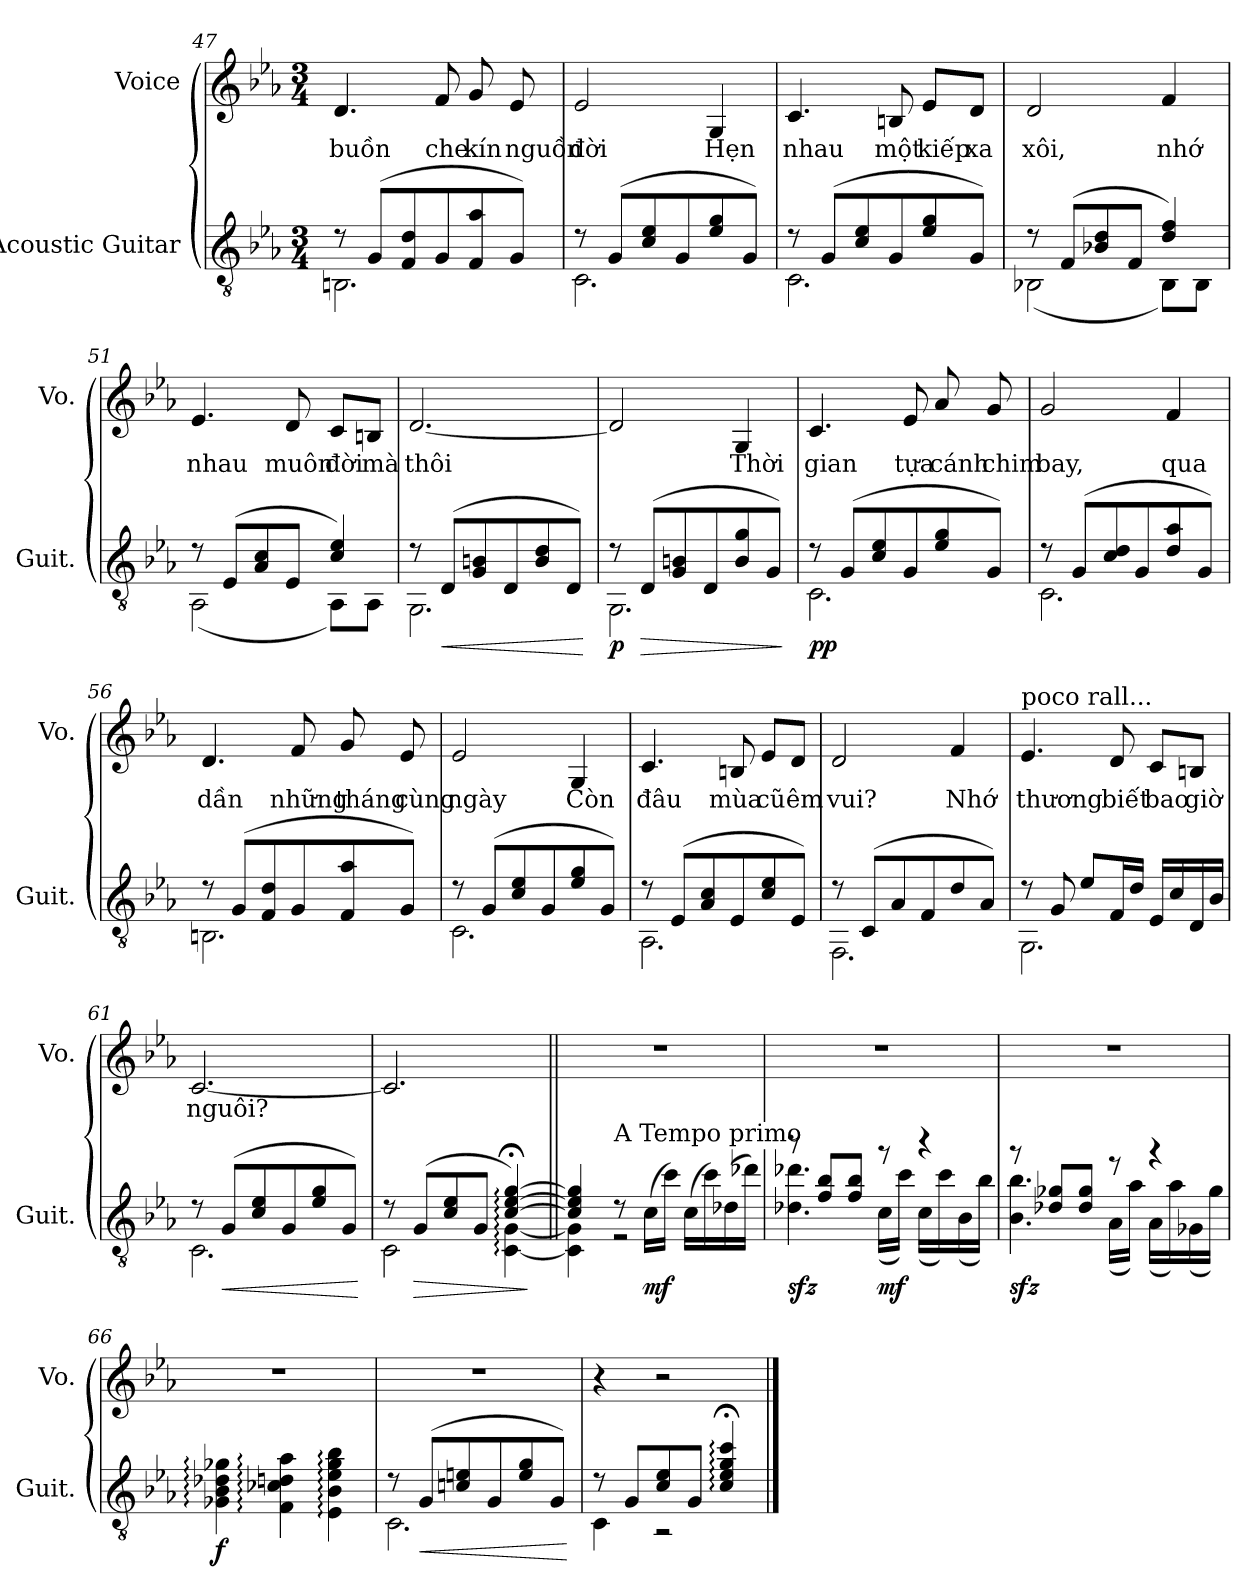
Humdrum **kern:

**kern	**dynam	**kern	**text
*part2	*part2	*part1	*part1
*staff2	*staff2	*staff1	*staff1
*I"Acoustic Guitar	*	*I"Voice	*
*I'Guit.	*	*I'Vo.	*
*clefGv2	*	*clefG2	*
*k[b-e-a-]	*	*k[b-e-a-]	*
*M3/4	*	*M3/4	*
=47	=47	=47	=47
*^	*	*	*
8r	2.BBn\	.	4.d/	buồn
(8G/L	.	.	.	.
8F/ 8d/	.	.	.	.
8G/	.	.	8f/	che
8F/ 8a-/	.	.	8g/	kín
8G/J)	.	.	8e-/	nguồn
!!LO:PB:g=z
=48	=48	=48	=48	=48
8r	2.C\	.	2e-/	đời
(8G/L	.	.	.	.
8c/ 8e-/	.	.	.	.
8G/	.	.	.	.
8e-/ 8g/	.	.	4G/	Hẹn
8G/J)	.	.	.	.
=49	=49	=49	=49	=49
8r	2.C\	.	4.c/	nhau
(8G/L	.	.	.	.
8c/ 8e-/	.	.	.	.
8G/	.	.	8Bn/	một
8e-/ 8g/	.	.	8e-/L	kiếp
8G/J)	.	.	8d/J	xa
=50	=50	=50	=50	=50
8r	(2BB-X\	.	2d/	xôi,
(8F/L	.	.	.	.
8B-X/ 8d/	.	.	.	.
8F/J	.	.	.	.
4d/ 4f/)	8BB-\L)	.	4f/	nhớ
.	8BB-\J	.	.	.
=51	=51	=51	=51	=51
8r	(2AA-\	.	4.e-/	nhau
(8E-/L	.	.	.	.
8A-/ 8c/	.	.	.	.
8E-/J	.	.	8d/	muôn
4c/ 4e-/)	8AA-\L)	.	8c/L	đời
.	8AA-\J	.	8Bn/J	mà
=52	=52	=52	=52	=52
8r	2.GG\	.	[2.d/	thôi
!	!	!LO:HP:b	!	!
(8D/L	.	<	.	.
8G/ 8Bn/	.	.	.	.
8D/	.	.	.	.
8B/ 8d/	.	.	.	.
8D/J)	.	.	.	.
*v	*v	*	*	*
.	[	.	.
!!LO:LB:g=z
=53	=53	=53	=53
*^	*	*	*
!	!	!LO:DY:b	!	!
8r	2.GG\	p	2d/]	.
!	!	!LO:HP:b	!	!
(8D/L	.	>	.	.
8G/ 8Bn/	.	.	.	.
8D/	.	.	.	.
8B/ 8g/	.	.	4G/	Thời
8G/J)	.	.	.	.
*v	*v	*	*	*
.	]	.	.
=54	=54	=54	=54
*^	*	*	*
!	!	!LO:DY:b	!	!
8r	2.C\	pp	4.c/	gian
(8G/L	.	.	.	.
8c/ 8e-/	.	.	.	.
8G/	.	.	8e-/	tựa
8e-/ 8g/	.	.	8a-/	cánh
8G/J)	.	.	8g/	chim
=55	=55	=55	=55	=55
8r	2.C\	.	2g/	bay,
(8G/L	.	.	.	.
8c/ 8d/	.	.	.	.
8G/	.	.	.	.
8d/ 8a-/	.	.	4f/	qua
8G/J)	.	.	.	.
=56	=56	=56	=56	=56
8r	2.BBn\	.	4.d/	dần
(8G/L	.	.	.	.
8F/ 8d/	.	.	.	.
8G/	.	.	8f/	những
8F/ 8a-/	.	.	8g/	tháng
8G/J)	.	.	8e-/	cùng
!!LO:LB:g=z
=57	=57	=57	=57	=57
8r	2.C\	.	2e-/	ngày
(8G/L	.	.	.	.
8c/ 8e-/	.	.	.	.
8G/	.	.	.	.
8e-/ 8g/	.	.	4G/	Còn
8G/J)	.	.	.	.
=58	=58	=58	=58	=58
8r	2.AA-\	.	4.c/	đâu
(8E-/L	.	.	.	.
8A-/ 8c/	.	.	.	.
8E-/	.	.	8Bn/	mùa
8c/ 8e-/	.	.	8e-/L	cũ
8E-/J)	.	.	8d/J	êm
=59	=59	=59	=59	=59
8r	2.FF\	.	2d/	vui?
(8C/L	.	.	.	.
8A-/	.	.	.	.
8F/	.	.	.	.
8d/	.	.	4f/	Nhớ
8A-/J)	.	.	.	.
=60	=60	=60	=60	=60
!	!	!	!LO:TX:a:t=poco rall...	!
8r	2.GG\	.	4.e-/	thương
8G/	.	.	.	.
8e-/L	.	.	.	.
16F/L	.	.	8d/	biết
16d/JJ	.	.	.	.
16E-/LL	.	.	8c/L	bao
16c/	.	.	.	.
16D/	.	.	8Bn/J	giờ
16B-/JJ	.	.	.	.
=61	=61	=61	=61	=61
8r	2.C\	.	[2.c/	nguôi?
!	!	!LO:HP:b	!	!
(8G/L	.	<	.	.
8c/ 8e-/	.	.	.	.
8G/	.	.	.	.
8e-/ 8g/	.	.	.	.
8G/J)	.	.	.	.
*v	*v	*	*	*
.	[	.	.
!!LO:LB:g=z
=62	=62	=62	=62
*^	*	*	*
8r	2C\	.	2.c/]	.
!	!	!LO:HP:b	!	!
(8G/L	.	>	.	.
8c/ 8e-/	.	.	.	.
8G/J	.	.	.	.
[4c/;<: [4e-/;<: [4g/;<:)	[4C\: [4G\:	.	.	.
*v	*v	*	*	*
.	]	.	.
=63||	=63||	=63||	=63||
*^	*	*	*
4c/] 4e-/] 4g/]	4C\] 4G\]	.	2.r	.
!LO:TX:a:t=A Tempo primo	!	!	!	!
8r	2r	.	.	.
!	!	!LO:DY:b	!	!
(>16c\LL	.	mf	.	.
16cc\JJ)	.	.	.	.
(>16c\LL	.	.	.	.
16cc\)	.	.	.	.
(>16d-X\	.	.	.	.
16dd-X\JJ)	.	.	.	.
=64	=64	=64	=64	=64
!	!	!LO:DY:b	!	!
8r	4.d-X\ 4.dd-X\	sfz	2.r	.
8f/ 8b-/L	.	.	.	.
8f/ 8b-/J	.	.	.	.
!	!	!LO:DY:b	!	!
8r	(>16c\LL	mf	.	.
.	16cc\JJ)	.	.	.
4r	(>16c\LL	.	.	.
.	16cc\)	.	.	.
.	(>16B-\	.	.	.
.	16b-\JJ)	.	.	.
=65	=65	=65	=65	=65
!	!	!LO:DY:b	!	!
8r	4.B-\ 4.b-\	sfz	2.r	.
8d-X/ 8g-X/L	.	.	.	.
8d-/ 8g-/J	.	.	.	.
8r	(>16A-\LL	.	.	.
.	16a-\JJ)	.	.	.
4r	(>16A-\LL	.	.	.
.	16a-\)	.	.	.
.	(>16G-X\	.	.	.
.	16g-\JJ)	.	.	.
!!LO:LB:g=z
=66	=66	=66	=66	=66
!	!	!LO:DY:b	!	!
*v	*v	*	*	*
4G-X\: 4B-\: 4d-X\: 4g-X\:	f	2.r	.
4F\: 4c-X\: 4dn\: 4a-\:	.	.	.
4E-\: 4B-\: 4e-\: 4g-\: 4b-\:	.	.	.
=67	=67	=67	=67
*^	*	*	*
8r	2.C\	.	2.r	.
!	!	!LO:HP:b	!	!
(8G/L	.	<	.	.
8cn/ 8en/	.	.	.	.
8G/	.	.	.	.
8e/ 8g/	.	.	.	.
8G/J)	.	.	.	.
*v	*v	*	*	*
.	[	.	.
=68	=68	=68	=68
*^	*	*	*
8r	4C\	.	4r	.
8G/L	.	.	.	.
8c/ 8e-/	2r	.	2r	.
8G/J	.	.	.	.
4c/;<: 4e-/;<: 4g/;<: 4cc/;<:	.	.	.	.
*v	*v	*	*	*
==	==	==	==
*-	*-	*-	*-
